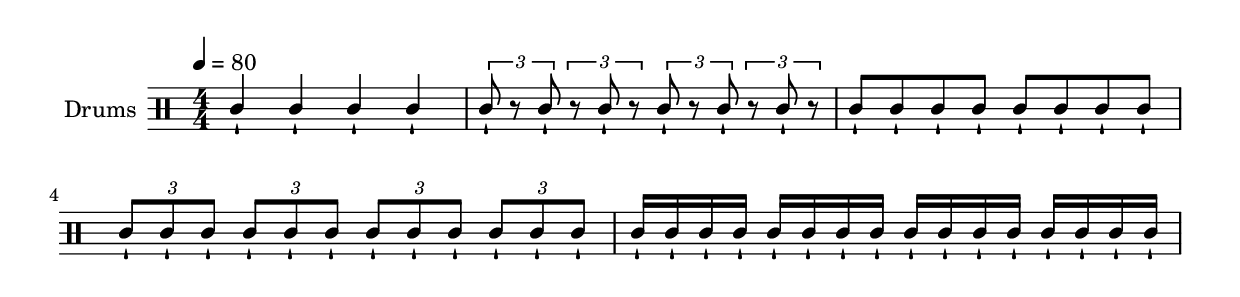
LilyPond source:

\include "common/header.ly"

%for how many bars to stick to one pattern:
the_loop_times=1

myMusic = {
    \repeat unfold \the_loop_times { \accP4 \repeat unfold 3 { \reg4 } } %4th
    \repeat unfold \the_loop_times { %4th triplets
        \tuplet 3/2 { \accP8 r8 \reg8 }
        \tuplet 3/2 { r8 \reg8 r8 }
        \tuplet 3/2 { \accS8 r8 \reg8 }
        \tuplet 3/2 { r8 \reg8 r8 }
    }
    \repeat unfold \the_loop_times { \accP8 \repeat unfold 3 { \reg8 \accS8 } \reg8 } %8th
    \repeat unfold \the_loop_times { %8th triplets
        \tuplet 3/2 {\accP8 \reg8 \reg8}
        \repeat unfold 3 { \tuplet 3/2 { \accS8 \reg8 \reg8 } }
    }
    \repeat unfold \the_loop_times { %16th
        \accP16 \repeat unfold 3 { \reg16 }
        \repeat unfold 3 { 
            \accS16 \repeat unfold 3 { \reg16 }
        }
    }
}

\include "common/footer.ly"
